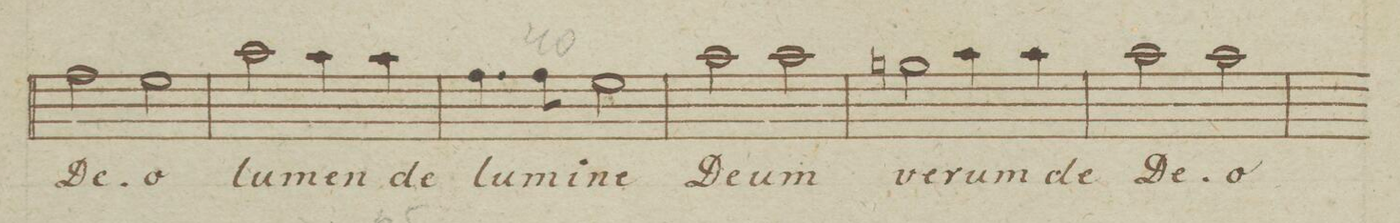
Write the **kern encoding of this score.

**kern	**text	**dynam
*I"Alto	*	*
*clefC3	*	*
*k[b-e-a-]	*	*
*met(c)	*	*
*M4/4	*	*
2g\	De-	.
2f\	-o	.
=39	=39	=39
2b-\	lu-	.
4b-\	-men	.
4b-\	de	.
=40	=40	=40
4.g\	lu-	.
8g\	-mi-	.
2f\	-ne	.
=41	=41	=41
2b-\	De-	.
2b-\	-um	.
=42	=42	=42
2an\	ve-	.
4b-\	-rum	.
4b-\	de	.
=43	=43	=43
2b-\	De-	.
2b-\	-o	.
=44	=44	=44
*-	*-	*-
